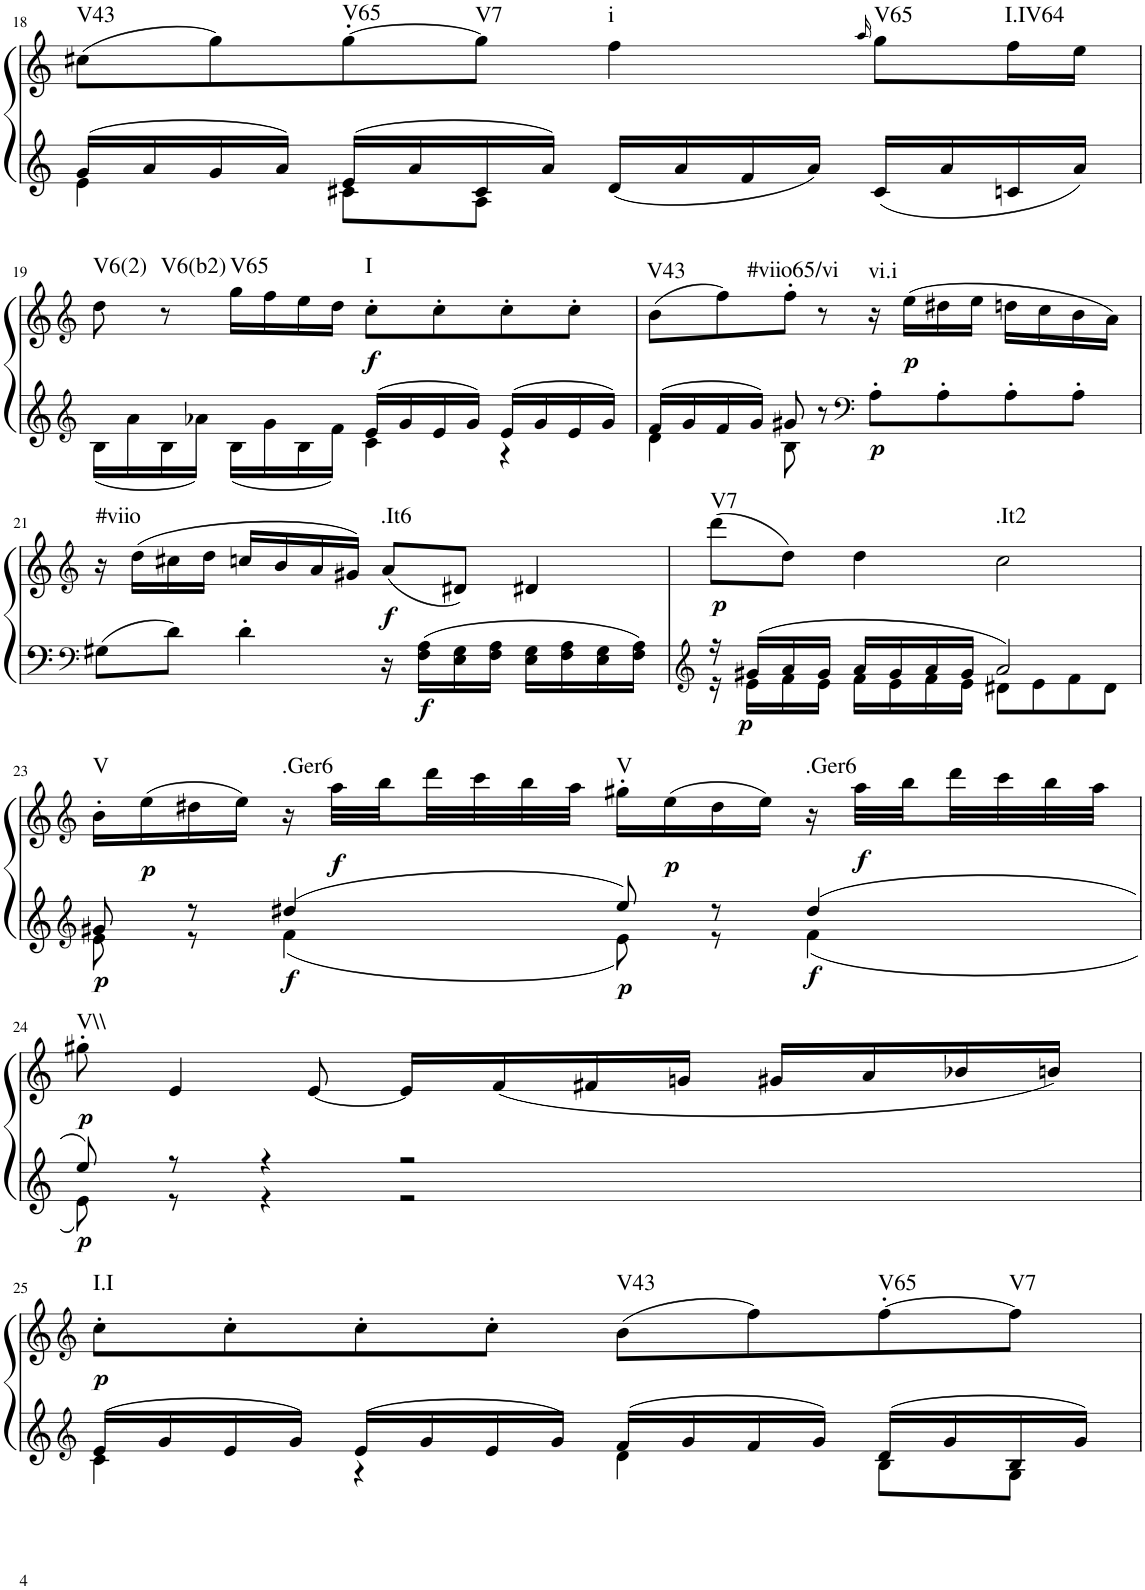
**kern	**kern	**dynam	**harte
*part1	*part1	*part1	*part1
*staff2	*staff1	*staff1/2	*
*I"Klavier linke Hand	*	*	*
!!LO:PB:g=z
*clefG2	*clefG2	*	*
*k[]	*k[]	*	*
*M4/4	*M4/4	*	*
=18	=18	=18	=18
*^	*	*	*
!	!	!	!	!LO:H:kt=V43
16g/LL	4e\	(8cc#X\L	.	N
16a/	.	.	.	.
16g/	.	8gg\)	.	.
16a/JJ	.	.	.	.
!	!	!	!	!LO:H:kt=V65
16e/LL	8c#X\L	[8gg'\	.	N
16a/	.	.	.	.
!	!	!	!	!LO:H:kt=V7
16c#/	8A\J	8gg\J]	.	N
16a/JJ	.	.	.	.
!	!	!	!	!LO:H:kt=i
16d/LL	2ryy	4ff\	.	N
16a/	.	.	.	.
16f/	.	.	.	.
16a/JJ	.	.	.	.
.	.	16qaa/	.	.
!	!	!	!	!LO:H:kt=V65
16c#/LL	.	8gg\L	.	N
16a/	.	.	.	.
!	!	!	!	!LO:H:kt=I.IV64
16cn/	.	16ff\L	.	N
16a/JJ	.	16ee\JJ	.	.
!!LO:LB:g=z
=19	=19	=19	=19	=19
*clefG2	*	*clefG2	*	*
!	!	!	!	!LO:H:kt=V6(2)
4ryy	16B\LL	8dd\	.	N
.	16a\	.	.	.
!	!	!	!	!LO:H:kt=V6(b2)
.	16B\	8r	.	N
.	16a-X\JJ	.	.	.
!	!	!	!	!LO:H:kt=V65
4ryy	16B\LL	16gg\LL	.	N
.	16g\	16ff\	.	.
.	16B\	16ee\	.	.
.	16f\JJ	16dd\JJ	.	.
!	!	!	!LO:DY:b	!LO:H:kt=I
16e/LL	4c\	8cc'\L	f	N
16g/	.	.	.	.
16e/	.	8cc'\	.	.
16g/JJ	.	.	.	.
16e/LL	4r	8cc'\	.	.
16g/	.	.	.	.
16e/	.	8cc'\J	.	.
16g/JJ	.	.	.	.
=20	=20	=20	=20	=20
!	!	!	!	!LO:H:kt=V43
16f/LL	4d\	(8b\L	.	N
16g/	.	.	.	.
16f/	.	8ff\)	.	.
16g/JJ	.	.	.	.
!	!	!	!	!LO:H:kt=#viio65/vi
8g#X/	8B\	8ff'\J	.	N
8r	2ryy	8r	.	.
*clefF4	*	*	*	*
!	!	!	!LO:DY:b=2	!LO:H:kt=vi.i
8A'\L	.	16r	p	N
!	!	!	!LO:DY:b	!
.	.	(16ee\LL	p	.
8A'\	.	16dd#X\	.	.
.	.	16ee\JJ	.	.
8A'\	.	16ddn\LL	.	.
.	.	16cc\	.	.
8A'\J	8ryy	16b\	.	.
.	.	16a\JJ)	.	.
*v	*v	*	*	*
!!LO:LB:g=z
=21	=21	=21	=21
*clefF4	*clefG2	*	*
!	!	!	!LO:H:kt=#viio
8G#X\L	16r	.	N
.	(16dd\LL	.	.
8d\J	16cc#X\	.	.
.	16dd\JJ	.	.
4d'\	16ccn/LL	.	.
.	16b/	.	.
.	16a/	.	.
.	16g#X/JJ)	.	.
!	!	!LO:DY:b	!LO:H:kt=.It6
16r	(8a/L	f	N
!	!	!LO:DY:b=2	!
16F\ 16A\LL	.	f	.
16E\ 16G#\	8d#X/J)	.	.
16F\ 16A\JJ	.	.	.
16E\ 16G#\LL	4d#X/	.	.
16F\ 16A\	.	.	.
16E\ 16G#\	.	.	.
16F\ 16A\JJ	.	.	.
=22	=22	=22	=22
*clefG2	*	*	*
*^	*	*	*
!	!	!	!LO:DY:b	!LO:H:kt=V7
16r	16r	(8ddd\L	p	N
!	!	!	!LO:DY:b=2	!
16g#X/LL	16e\LL	.	p	.
16a/	16f\	8dd\J)	.	.
16g#/JJ	16e\JJ	.	.	.
16a/LL	16f\LL	4dd\	.	.
16g#/	16e\	.	.	.
16a/	16f\	.	.	.
16g#/JJ	16e\JJ	.	.	.
!	!	!	!	!LO:H:kt=.It2
2a/	8d#X\L	2cc\	.	N
.	8e\	.	.	.
.	8f\	.	.	.
.	8d#\J	.	.	.
!!LO:LB:g=z
=23	=23	=23	=23	=23
*clefG2	*	*clefG2	*	*
!	!	!	!LO:DY:b=2	!LO:H:kt=V
8g#X/	8e\	16b'\LL	p	N
!	!	!	!LO:DY:b	!
.	.	(16ee\	p	.
8r	8r	16dd#X\	.	.
.	.	16ee\JJ)	.	.
!	!	!	!LO:DY:b=2	!LO:H:kt=.Ger6
4dd#X/	4f\	16r	f	N
!	!	!	!LO:DY:b	!
.	.	32aa\LLL	f	.
.	.	32bb\	.	.
.	.	32ddd\	.	.
.	.	32ccc\	.	.
.	.	32bb\	.	.
.	.	32aa\JJJ	.	.
!	!	!	!LO:DY:b=2	!LO:H:kt=V
8ee/	8e\	16gg#X'\LL	p	N
!	!	!	!LO:DY:b	!
.	.	(16ee\	p	.
8r	8r	16dd#\	.	.
.	.	16ee\JJ)	.	.
!	!	!	!LO:DY:b=2	!LO:H:kt=.Ger6
4dd#/	4f\	16r	f	N
!	!	!	!LO:DY:b	!
.	.	32aa\LLL	f	.
.	.	32bb\	.	.
.	.	32ddd\	.	.
.	.	32ccc\	.	.
.	.	32bb\	.	.
.	.	32aa\JJJ	.	.
!!LO:LB:g=z
=24	=24	=24	=24	=24
!	!	!	!LO:DY:b=2	!
!	!	!	!LO:DY:n=1:b	!LO:H:kt=V\\
8ee/	8e\	8gg#X'\	p p	N
8r	8r	4e/	.	.
4r	4r	.	.	.
.	.	[8e/	.	.
2r	2r	16e/LL]	.	.
.	.	(16f/	.	.
.	.	16f#X/	.	.
.	.	16gn/JJ	.	.
.	.	16g#X/LL	.	.
.	.	16a/	.	.
.	.	16b-X/	.	.
.	.	16bn/JJ)	.	.
!!LO:LB:g=z
=25	=25	=25	=25	=25
*clefG2	*	*clefG2	*	*
!	!	!	!LO:DY:b	!LO:H:kt=I.I
16e/LL	4c\	8cc'\L	p	N
16g/	.	.	.	.
16e/	.	8cc'\	.	.
16g/JJ	.	.	.	.
16e/LL	4r	8cc'\	.	.
16g/	.	.	.	.
16e/	.	8cc'\J	.	.
16g/JJ	.	.	.	.
!	!	!	!	!LO:H:kt=V43
16f/LL	4d\	(8b\L	.	N
16g/	.	.	.	.
16f/	.	8ff\)	.	.
16g/JJ	.	.	.	.
!	!	!	!	!LO:H:kt=V65
16d/LL	8B\L	[8ff'\	.	N
16g/	.	.	.	.
!	!	!	!	!LO:H:kt=V7
16B/	8G\J	8ff\J]	.	N
16g/JJ	.	.	.	.
*v	*v	*	*	*
=	=	=	=
*-	*-	*-	*-
